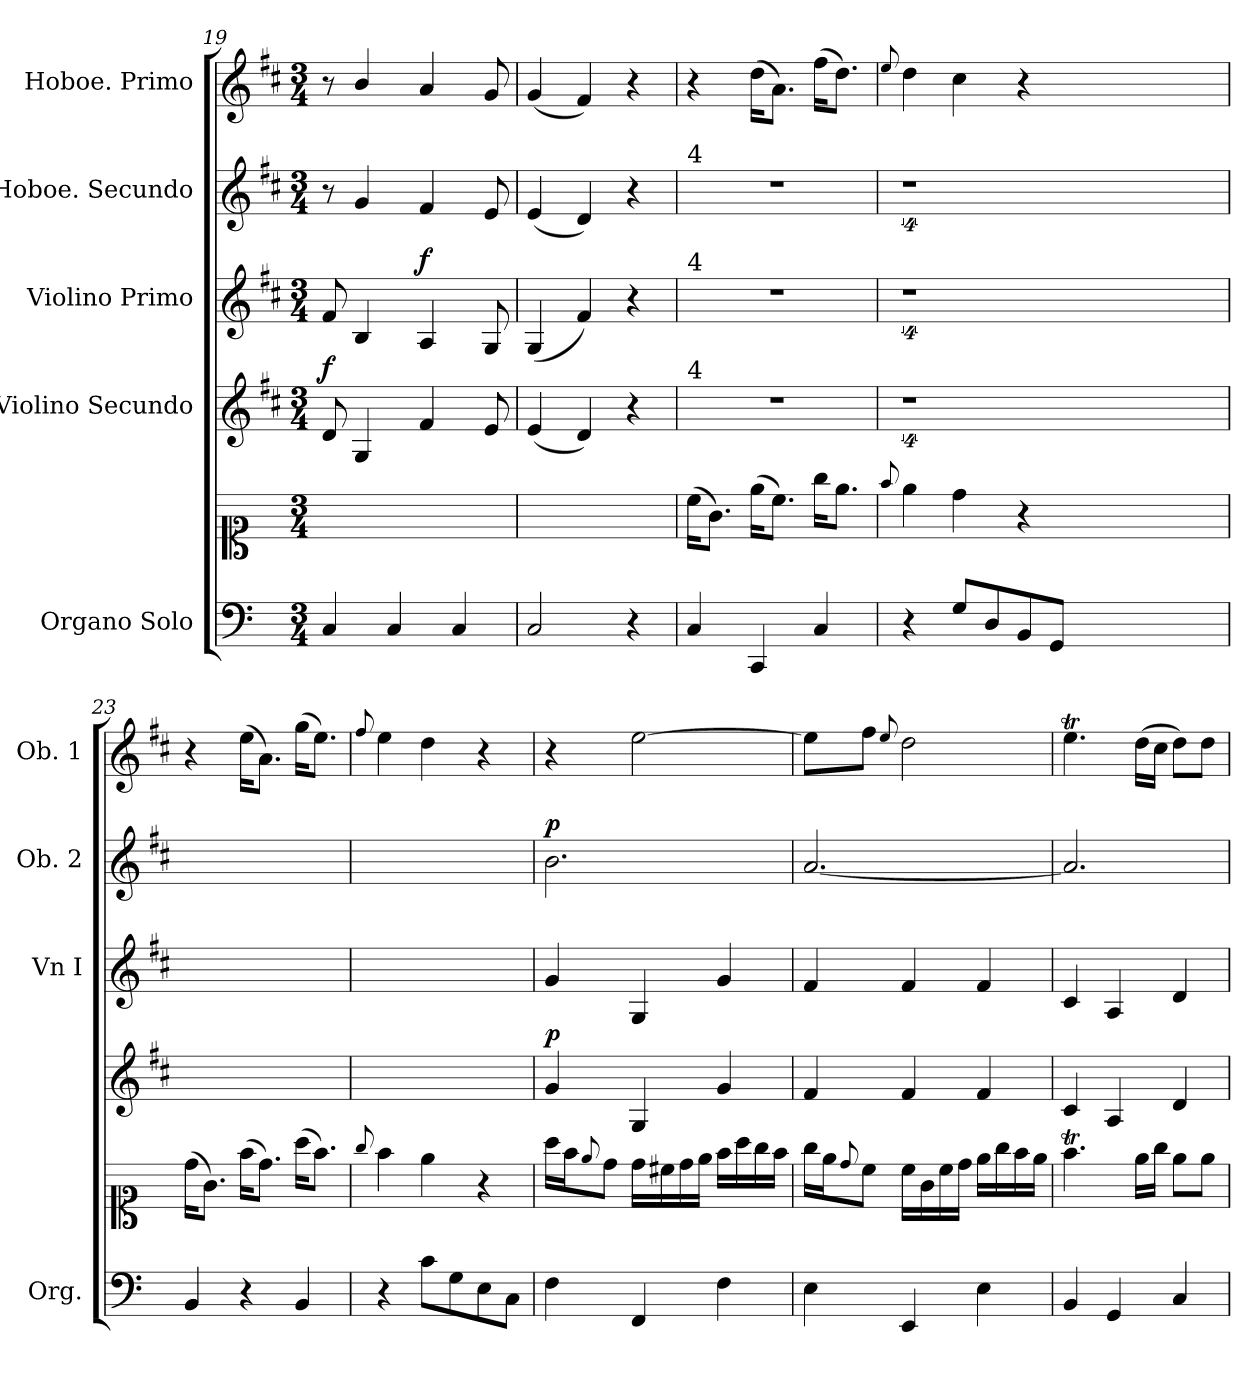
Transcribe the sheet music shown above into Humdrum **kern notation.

**kern	**kern	**kern	**dynam	**kern	**dynam	**kern	**dynam	**kern
*part5	*part5	*part4	*part4	*part3	*part3	*part2	*part2	*part1
*staff6	*staff5	*staff4	*staff4	*staff3	*staff3	*staff2	*staff2	*staff1
*I"Organo Solo	*	*I"Violino Secundo	*	*I"Violino Primo	*	*I"Hoboe. Secundo	*	*I"Hoboe. Primo
*I'Org.	*	*	*	*I'Vn I	*	*I'Ob. 2	*	*I'Ob. 1
*clefF4	*clefC1	*clefG2	*	*clefG2	*	*clefG2	*	*clefG2
*ITrd-1c-2	*ITrd-1c-2	*	*	*	*	*	*	*
*k[f#c#]	*k[f#c#]	*k[f#c#]	*	*k[f#c#]	*	*k[f#c#]	*	*k[f#c#]
*	*	*D:	*	*D:	*	*D:	*	*D:
*M3/4	*M3/4	*M3/4	*	*M3/4	*	*M3/4	*	*M3/4
=19	=19	=19	=19	=19	=19	=19	=19	=19
!	!	!	!LO:DY:a	!	!	!	!	!
4D/	2.ryy	8d/	f	8f#/	.	8r	.	8r
.	.	4G/	.	4B/	.	4g/	.	4b/
4D/	.	.	.	.	.	.	.	.
!	!	!	!	!	!LO:DY:a	!	!	!
.	.	4f#/	.	4A/	f	4f#/	.	4a/
4D/	.	.	.	.	.	.	.	.
.	.	8e/	.	8G/	.	8e/	.	8g/
=20	=20	=20	=20	=20	=20	=20	=20	=20
2D/	2.ryy	(4e/	.	(4G/	.	(4e/	.	(4g/
.	.	4d/)	.	4f#/)	.	4d/)	.	4f#/)
4r	.	4r	.	4r	.	4r	.	4r
=21	=21	=21	=21	=21	=21	=21	=21	=21
!	!	!	!	!	!	!LO:TX:a:t=4	!	!
!	!	!	!	!LO:TX:a:t=4	!	!	!	!
!	!	!LO:TX:a:t=4	!	!	!	!	!	!
4D/	(16dd\KL	2.r	.	2.r	.	2.r	.	4r
.	8.a\J)	.	.	.	.	.	.	.
4DD/	(16ff#\KL	.	.	.	.	.	.	(16dd\KL
.	8.dd\J)	.	.	.	.	.	.	8.a\J)
4D/	16aa\KL	.	.	.	.	.	.	(16ff#\KL
.	8.ff#\J	.	.	.	.	.	.	8.dd\J)
=22	=22	=22	=22	=22	=22	=22	=22	=22
.	8qqgg/	.	.	.	.	.	.	8qqee/
4r	4ff#\	4%9r	.	4%9r	.	4%9r	.	4dd\
8A/L	4ee\	.	.	.	.	.	.	4cc#\
8E/	.	.	.	.	.	.	.	.
8C#/	4r	.	.	.	.	.	.	4r
8AA/J	.	.	.	.	.	.	.	.
1.ryy	1.ryy	.	.	.	.	.	.	1.ryy
=23	=23	=23	=23	=23	=23	=23	=23	=23
4C#/	(16ee\KL	2.ryy	.	2.ryy	.	2.ryy	.	4r
.	8.a\J)	.	.	.	.	.	.	.
4r	(16gg\KL	.	.	.	.	.	.	(16ee\KL
.	8.ee\J)	.	.	.	.	.	.	8.a\J)
4C#/	(16bb\KL	.	.	.	.	.	.	(16gg\KL
.	8.gg\J)	.	.	.	.	.	.	8.ee\J)
=24	=24	=24	=24	=24	=24	=24	=24	=24
.	8qqaa/	.	.	.	.	.	.	8qqff#/
4r	4gg\	2.ryy	.	2.ryy	.	2.ryy	.	4ee\
8d\L	4ff#\	.	.	.	.	.	.	4dd\
8A\	.	.	.	.	.	.	.	.
8F#\	4r	.	.	.	.	.	.	4r
8D\J	.	.	.	.	.	.	.	.
=25	=25	=25	=25	=25	=25	=25	=25	=25
!	!	!	!LO:DY:a	!	!	!	!LO:DY:a	!
4G\	16bb\LL	4g/	p	4g/	.	2.b\	p	4r
.	16gg\J	.	.	.	.	.	.	.
.	8qqff#/	.	.	.	.	.	.	.
.	8ee\J	.	.	.	.	.	.	.
4GG/	16ee\LL	4G/	.	4G/	.	.	.	[2ee\
.	16dd#X\	.	.	.	.	.	.	.
.	16ee\	.	.	.	.	.	.	.
.	16ff#\JJ	.	.	.	.	.	.	.
4G\	16gg\LL	4g/	.	4g/	.	.	.	.
.	16bb\	.	.	.	.	.	.	.
.	16aa\	.	.	.	.	.	.	.
.	16gg\JJ	.	.	.	.	.	.	.
=26	=26	=26	=26	=26	=26	=26	=26	=26
4F#\	16aa\LL	4f#/	.	4f#/	.	[2.a/	.	8ee\L]
.	16ff#\J	.	.	.	.	.	.	.
.	8qqee/	.	.	.	.	.	.	.
.	8dd\J	.	.	.	.	.	.	8ff#\J
.	.	.	.	.	.	.	.	8qqee/
4FF#/	16dd\LL	4f#/	.	4f#/	.	.	.	2dd\
.	16a\	.	.	.	.	.	.	.
.	16dd\	.	.	.	.	.	.	.
.	16ee\JJ	.	.	.	.	.	.	.
4F#\	16ff#\LL	4f#/	.	4f#/	.	.	.	.
.	16aa\	.	.	.	.	.	.	.
.	16gg\	.	.	.	.	.	.	.
.	16ff#\JJ	.	.	.	.	.	.	.
=27	=27	=27	=27	=27	=27	=27	=27	=27
4C#/	4.ggT\	4c#/	.	4c#/	.	2.a/]	.	4.eeT\
4AA/	.	4A/	.	4A/	.	.	.	.
.	16ff#\LL	.	.	.	.	.	.	(16dd\LL
.	16aa\JJ	.	.	.	.	.	.	16cc#\JJ
4D/	8ff#\L	4d/	.	4d/	.	.	.	8dd\L)
.	8ff#\J	.	.	.	.	.	.	8dd\J
=	=	=	=	=	=	=	=	=
*-	*-	*-	*-	*-	*-	*-	*-	*-
